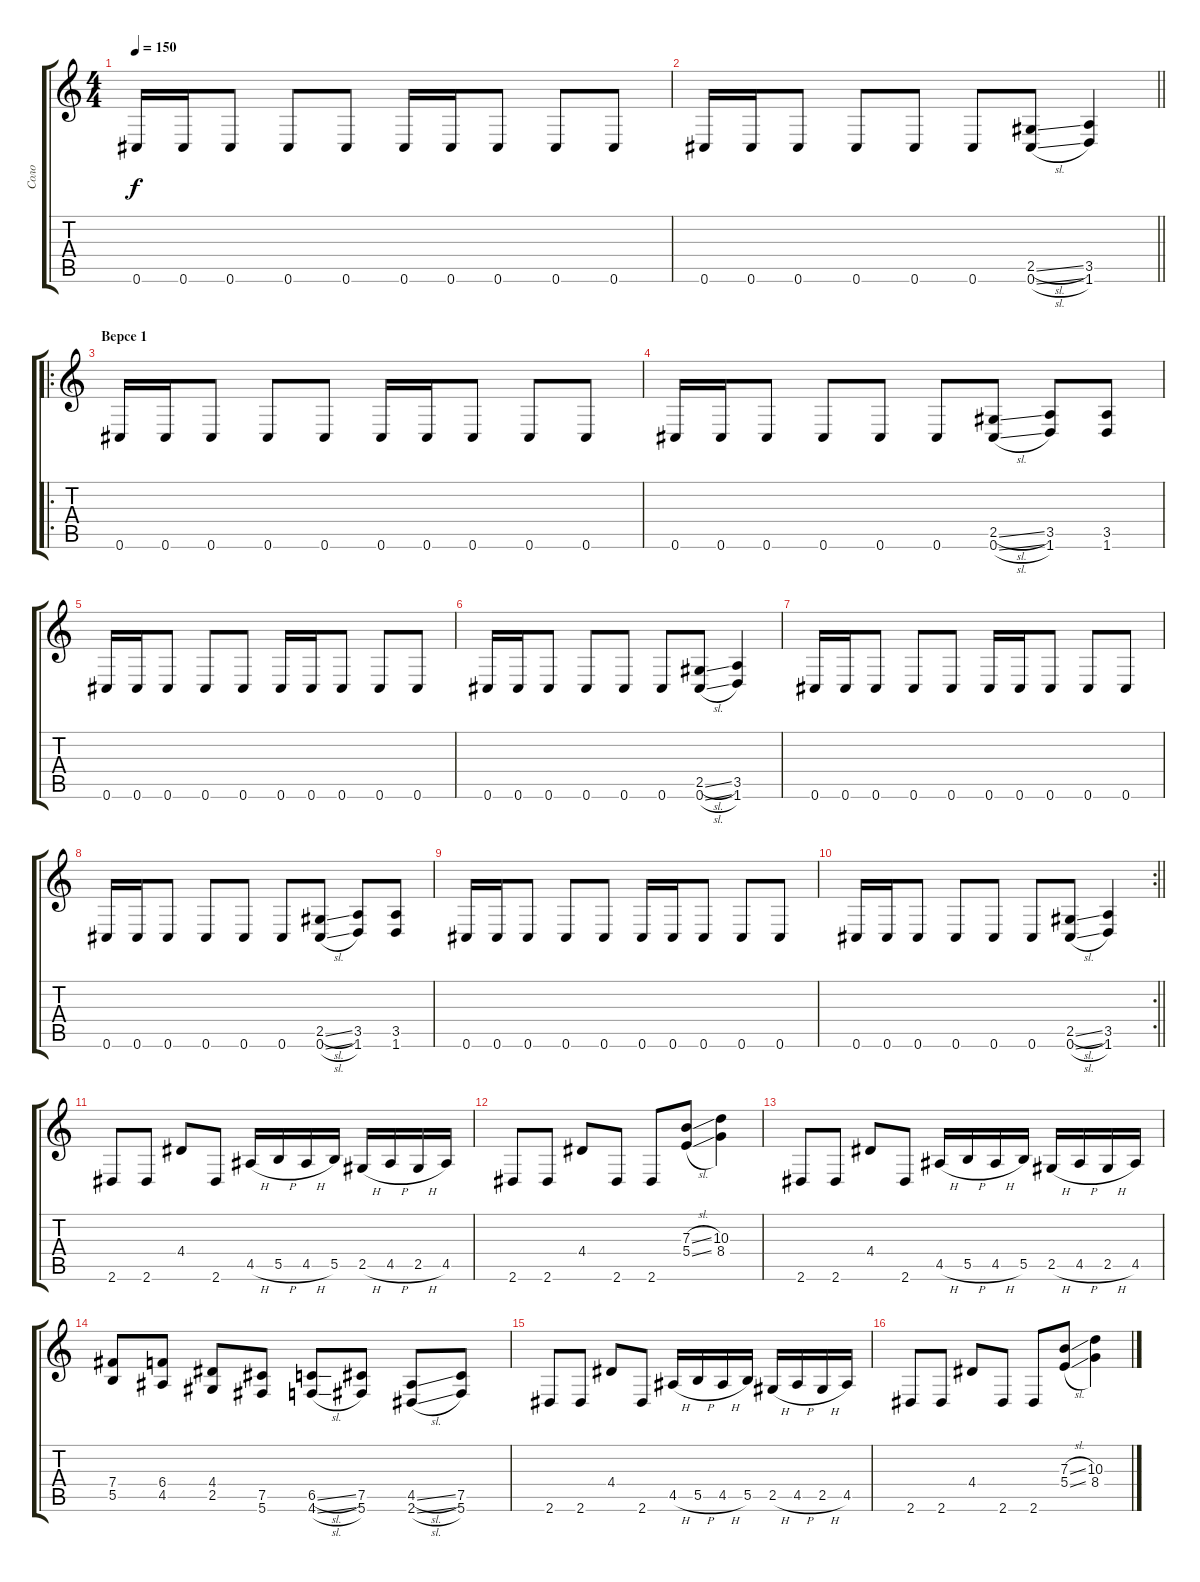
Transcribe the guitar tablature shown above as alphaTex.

\track ("Соло" "Соло") {instrument distortionguitar}
\staff {score tabs}
\tuning (Db4 Ab3 E3 B2 Gb2 Db2) {hide}
\ts (4 4)
\tempo 150
\clef g2
\ks c
0.6.16{dy f} 0.6.16 0.6.8 0.6.8 0.6.8 0.6.16 0.6.16 0.6.8 0.6.8 0.6.8 |
\barLineRight lightlight
0.6.16 0.6.16 0.6.8 0.6.8 0.6.8 0.6.8 (2.5{sl} 0.6{sl}).8 (3.5 1.6).4 |
\ro
\section ("" "Версе 1")
0.6.16 0.6.16 0.6.8 0.6.8 0.6.8 0.6.16 0.6.16 0.6.8 0.6.8 0.6.8 |
0.6.16 0.6.16 0.6.8 0.6.8 0.6.8 0.6.8 (2.5{sl} 0.6{sl}).8 (3.5 1.6).8 (3.5 1.6).8 |
0.6.16 0.6.16 0.6.8 0.6.8 0.6.8 0.6.16 0.6.16 0.6.8 0.6.8 0.6.8 |
0.6.16 0.6.16 0.6.8 0.6.8 0.6.8 0.6.8 (2.5{sl} 0.6{sl}).8 (3.5 1.6).4 |
0.6.16 0.6.16 0.6.8 0.6.8 0.6.8 0.6.16 0.6.16 0.6.8 0.6.8 0.6.8 |
0.6.16 0.6.16 0.6.8 0.6.8 0.6.8 0.6.8 (2.5{sl} 0.6{sl}).8 (3.5 1.6).8 (3.5 1.6).8 |
0.6.16 0.6.16 0.6.8 0.6.8 0.6.8 0.6.16 0.6.16 0.6.8 0.6.8 0.6.8 |
\rc 2
\barLineRight lightlight
0.6.16 0.6.16 0.6.8 0.6.8 0.6.8 0.6.8 (2.5{sl} 0.6{sl}).8 (3.5 1.6).4 |
2.6.8 2.6.8 4.4.8 2.6.8 4.5{h}.16 5.5{h}.16 4.5{h}.16 5.5.16 2.5{h}.16 4.5{h}.16 2.5{h}.16 4.5.16 |
2.6.8 2.6.8 4.4.8 2.6.8 2.6.8 (7.3{sl} 5.4{sl}).8 (10.3 8.4).4 |
2.6.8 2.6.8 4.4.8 2.6.8 4.5{h}.16 5.5{h}.16 4.5{h}.16 5.5.16 2.5{h}.16 4.5{h}.16 2.5{h}.16 4.5.16 |
(7.4 5.5).8 (6.4 4.5).8 (4.4 2.5).8 (7.5 5.6).8 (6.5{sl} 4.6{sl}).8 (7.5 5.6).8 (4.5{sl} 2.6{sl}).8 (7.5 5.6).8 |
2.6.8 2.6.8 4.4.8 2.6.8 4.5{h}.16 5.5{h}.16 4.5{h}.16 5.5.16 2.5{h}.16 4.5{h}.16 2.5{h}.16 4.5.16 |
2.6.8 2.6.8 4.4.8 2.6.8 2.6.8 (7.3{sl} 5.4{sl}).8 (10.3 8.4).4
